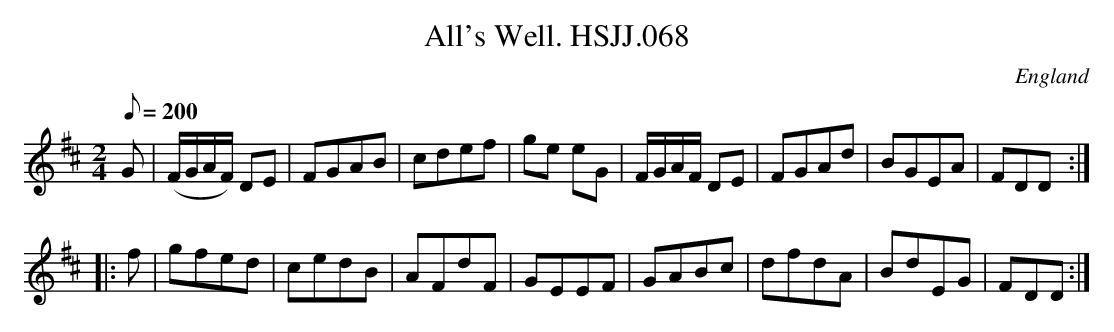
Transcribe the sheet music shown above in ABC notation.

X:1
T:All's Well. HSJJ.068
M:2/4
L:1/8
Q:200
O:England
K:D
G|(F/G/A/F/) DE|FGAB|cdef|ge eG|F/G/A/F/ DE|FGAd|BGEA|FDD:|!
|:f|gfed|cedB|AFdF|GEEF|GABc|dfdA|BdEG|FDD:|]
